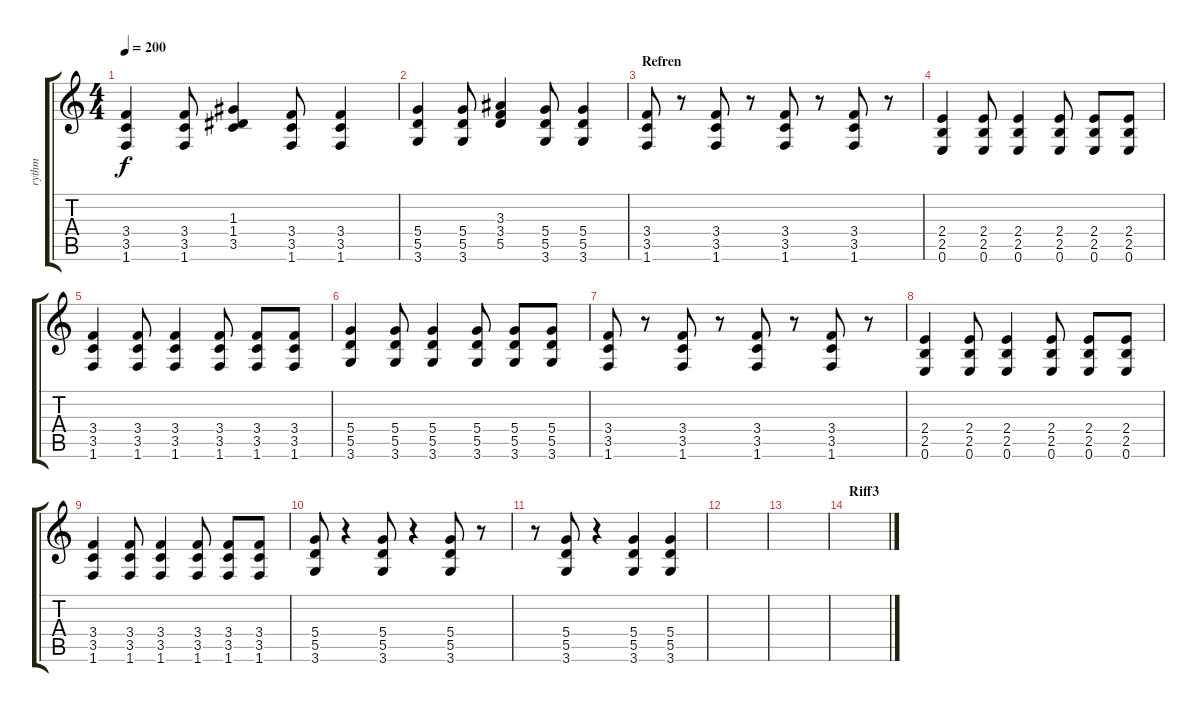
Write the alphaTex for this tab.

\track ("rythm" "rythm") {instrument overdrivenguitar}
\staff {score tabs}
\tuning (E4 B3 G3 D3 A2 E2) {hide}
\ts (4 4)
\tempo 200
\clef g2
\ks c
(3.4 3.5 1.6).4{dy f} (3.4 3.5 1.6).8 (1.3 1.4 3.5).4 (3.4 3.5 1.6).8 (3.4 3.5 1.6).4 |
(5.4 5.5 3.6).4 (5.4 5.5 3.6).8 (3.3 3.4 5.5).4 (5.4 5.5 3.6).8 (5.4 5.5 3.6).4 |
\section ("" "Refren")
(3.4 3.5 1.6).8 r.8 (3.4 3.5 1.6).8 r.8 (3.4 3.5 1.6).8 r.8 (3.4 3.5 1.6).8 r.8 |
(2.4 2.5 0.6).4 (2.4 2.5 0.6).8 (2.4 2.5 0.6).4 (2.4 2.5 0.6).8 (2.4 2.5 0.6).8 (2.4 2.5 0.6).8 |
(3.4 3.5 1.6).4 (3.4 3.5 1.6).8 (3.4 3.5 1.6).4 (3.4 3.5 1.6).8 (3.4 3.5 1.6).8 (3.4 3.5 1.6).8 |
(5.4 5.5 3.6).4 (5.4 5.5 3.6).8 (5.4 5.5 3.6).4 (5.4 5.5 3.6).8 (5.4 5.5 3.6).8 (5.4 5.5 3.6).8 |
(3.4 3.5 1.6).8 r.8 (3.4 3.5 1.6).8 r.8 (3.4 3.5 1.6).8 r.8 (3.4 3.5 1.6).8 r.8 |
(2.4 2.5 0.6).4 (2.4 2.5 0.6).8 (2.4 2.5 0.6).4 (2.4 2.5 0.6).8 (2.4 2.5 0.6).8 (2.4 2.5 0.6).8 |
(3.4 3.5 1.6).4 (3.4 3.5 1.6).8 (3.4 3.5 1.6).4 (3.4 3.5 1.6).8 (3.4 3.5 1.6).8 (3.4 3.5 1.6).8 |
(5.4 5.5 3.6).8 r.4 (5.4 5.5 3.6).8 r.4 (5.4 5.5 3.6).8 r.8 |
r.8 (5.4 5.5 3.6).8 r.4 (5.4 5.5 3.6).4 (5.4 5.5 3.6).4 |
|
|
\section ("" "Riff3")
